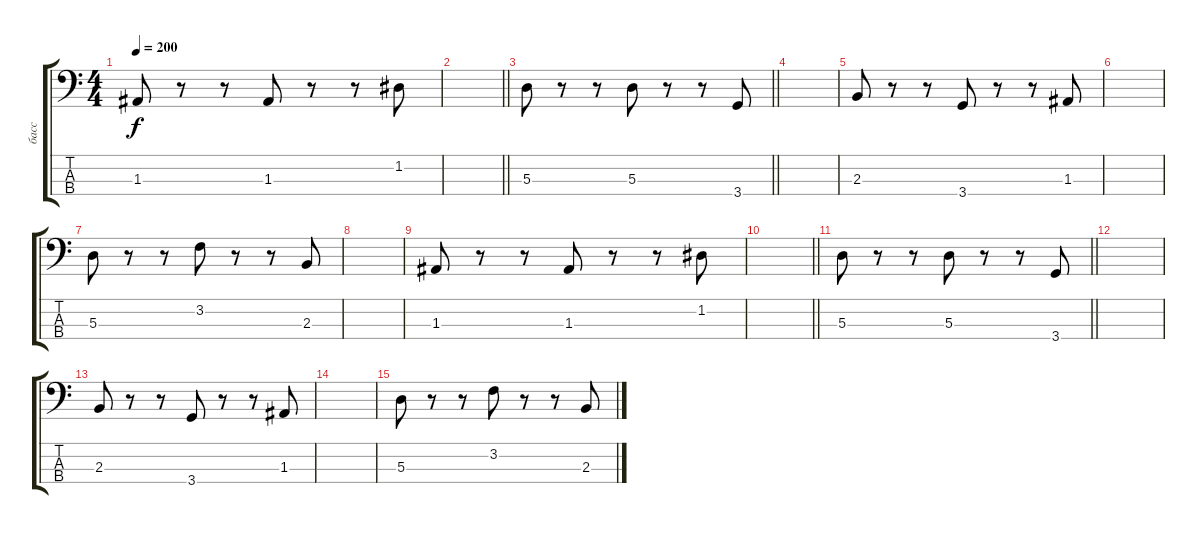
\track ("басс" "басс") {instrument acousticbass}
\staff {score tabs}
\tuning (G2 D2 A1 E1) {hide}
\ts (4 4)
\tempo 200
\clef f4
\ks c
1.3.8{dy f} r.8 r.8 1.3.8 r.8 r.8 1.2.8 |
\barLineRight lightlight
|
\barLineRight lightlight
5.3.8 r.8 r.8 5.3.8 r.8 r.8 3.4.8 |
|
2.3.8 r.8 r.8 3.4.8 r.8 r.8 1.3.8 |
|
5.3.8 r.8 r.8 3.2.8 r.8 r.8 2.3.8 |
|
1.3.8 r.8 r.8 1.3.8 r.8 r.8 1.2.8 |
\barLineRight lightlight
|
\barLineRight lightlight
5.3.8 r.8 r.8 5.3.8 r.8 r.8 3.4.8 |
|
2.3.8 r.8 r.8 3.4.8 r.8 r.8 1.3.8 |
|
5.3.8 r.8 r.8 3.2.8 r.8 r.8 2.3.8
